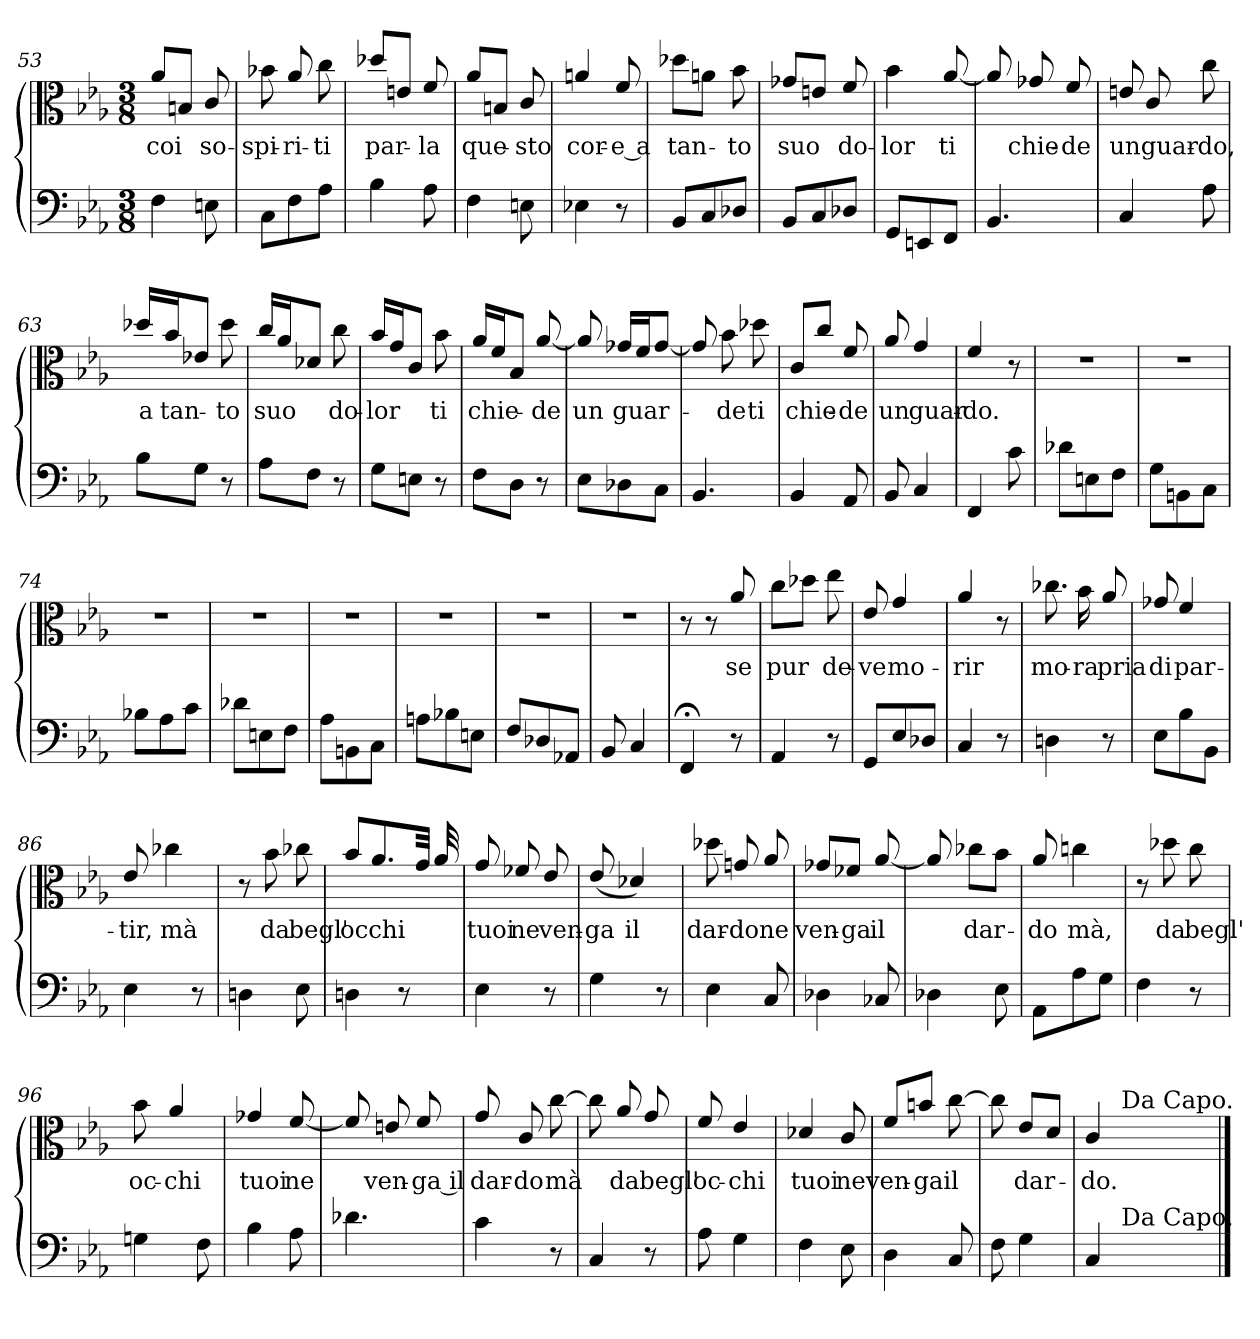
**kern	**kern	**text
*part1	*part1	*part1
*staff2	*staff1	*staff1
*clefF4	*clefC3	*
*k[b-e-a-]	*k[b-e-a-]	*
*M3/8	*M3/8	*
=53	=53	=53
4F\	8a-/L	coi
.	8Bn/J	.
8En\	8c/	so-
=54	=54	=54
8C\L	8b-X\	-spi-
8F\	8a-/	-ri-
8A-\J	8cc\	-ti
=55	=55	=55
4B-\	8dd-X/L	par-
.	8en/J	.
8A-\	8f/	-la
=56	=56	=56
4F\	8a-/L	que-
.	8Bn/J	.
8En\	8c/	-sto
=57	=57	=57
4E-X\	4an/	cor-
8r	8f/	-e a
=58	=58	=58
8BB-/L	8dd-X\L	tan-
8C/	8an\J	.
8D-X/J	8b-\	-to
=59	=59	=59
8BB-/L	8g-X/L	suo
8C/	8en/J	.
8D-X/J	8f/	do-
=60	=60	=60
8GG/L	4b-\	-lor
8EEn/	.	.
8FF/J	[8a-/	ti
!!LO:PB:g=z
=61	=61	=61
4.BB-/	8a-/]	.
.	8g-X/	chie-
.	8f/	-de
=62	=62	=62
4C/	8en/	un
.	8c/	guar-
8A-\	8cc\	-do,
=63	=63	=63
8B-\L	16dd-X/LL	a
.	16b-/J	tan-
8G\J	8e-X/J	.
8r	8dd-\	-to
=64	=64	=64
8A-\L	16cc/LL	suo
.	16a-/J	.
8F\J	8d-X/J	.
8r	8cc\	do-
=65	=65	=65
8G\L	16b-/LL	-lor
.	16g/J	.
8En\J	8c/J	.
8r	8b-\	ti
=66	=66	=66
8F\L	16a-/LL	chie-
.	16f/J	.
8D\J	8B-/J	.
8r	[8a-/	-de
=67	=67	=67
8E-\L	8a-/]	un
8D-X\	16g-X/LL	guar-
.	16f/J	.
8C\J	[8g-/J	.
=68	=68	=68
4.BB-/	8g-/]	.
.	8b-\	-de
.	8dd-X\	ti
=69	=69	=69
4BB-/	8c/L	chie-
.	8cc/J	.
8AA-/	8f/	-de
=70	=70	=70
8BB-/	8a-/	un
4C/	4g/	guar-
=71	=71	=71
4FF/	4f/	-do.
8c\	8r	.
=72	=72	=72
8d-X\L	4.r	.
8En\	.	.
8F\J	.	.
=73	=73	=73
8G\L	4.r	.
8BBn\	.	.
8C\J	.	.
=74	=74	=74
8B-X\L	4.r	.
8A-\	.	.
8c\J	.	.
=75	=75	=75
8d-X\L	4.r	.
8En\	.	.
8F\J	.	.
=76	=76	=76
8A-\L	4.r	.
8BBn\	.	.
8C\J	.	.
=77	=77	=77
8An\L	4.r	.
8B-X\	.	.
8En\J	.	.
=78	=78	=78
8F/L	4.r	.
8D-X/	.	.
8AA-X/J	.	.
=79	=79	=79
8BB-/	4.r	.
4C/	.	.
=80	=80	=80
4FF;</	8r	.
.	8r	.
8r	8a-/	se
=81	=81	=81
4AA-/	8cc\L	pur
.	8dd-X\J	.
8r	8ee-\	de-
=82	=82	=82
8GG/L	8e-/	-ve
8E-/	4g/	mo-
8D-X/J	.	.
=83	=83	=83
4C/	4a-/	-rir
8r	8r	.
=84	=84	=84
4Dn\	8.cc-X\	mo-
.	16b-\	-ra
8r	8a-/	pria
=85	=85	=85
8E-\L	8g-X/	di
8B-\	4f/	par-
8BB-\J	.	.
=86	=86	=86
4E-\	8e-/	-tir,
.	4cc-X\	mà
8r	.	.
=87	=87	=87
4Dn\	8r	.
.	8b-\	da
8E-\	8cc-X\	begl'
=88	=88	=88
4Dn\	8b-/L	occhi
.	8.a-/	.
8r	.	.
.	32g/Jkk	.
.	32a-/	.
=89	=89	=89
4E-\	8g/	tuoi
.	8f-X/	ne
8r	8e-/	ven-
=90	=90	=90
4G\	(8e-/	-ga
.	4d-X/)	il
8r	.	.
!!LO:PB:g=z
=91	=91	=91
4E-\	8dd-X\	dar-
.	8gn/	-do
8C/	8a-/	ne
=92	=92	=92
4D-X\	8g-X/L	ven-
.	8f-/J	-ga
8C-X/	[8a-/	il
=93	=93	=93
4D-X\	8a-/]	.
.	8cc-X\L	dar-
8E-\	8b-\J	.
=94	=94	=94
8AA-\L	8a-/	-do
8A-\	4ccn\	mà,
8G\J	.	.
=95	=95	=95
4F\	8r	.
.	8dd-X\	da
8r	8cc\	begl'
=96	=96	=96
4Gn\	8b-\	oc-
.	4a-/	-chi
8F\	.	.
=97	=97	=97
4B-\	4g-X/	tuoi
8A-\	[8f/	ne
=98	=98	=98
4.d-X\	8f/]	.
.	8en/	ven-
.	8f/	-ga il
=99	=99	=99
4c\	8g/	dar-
.	8c/	-do
8r	[8cc\	mà
=100	=100	=100
4C/	8cc\]	.
.	8a-/	da
8r	8g/	begl'
=101	=101	=101
8A-\	8f/	oc-
4G\	4e-/	-chi
=102	=102	=102
4F\	4d-X/	tuoi
8E-\	8c/	ne
=103	=103	=103
4D\	8f/L	ven-
.	8bn/J	-ga
8C/	[8cc\	il
=104	=104	=104
8F\	8cc\]	.
4G\	8e-/L	dar-
.	8d/J	.
=105	=105	=105
*^	*^	*
4C/	8.ryy	4c/	8.ryy	-do.
!	!	!	!LO:TX:t=Da Capo.	!
!	!LO:TX:t=Da Capo.	!	!	!
.	16ryy	.	16ryy	.
*v	*v	*	*	*
*	*v	*v	*
==	==	==
*-	*-	*-
